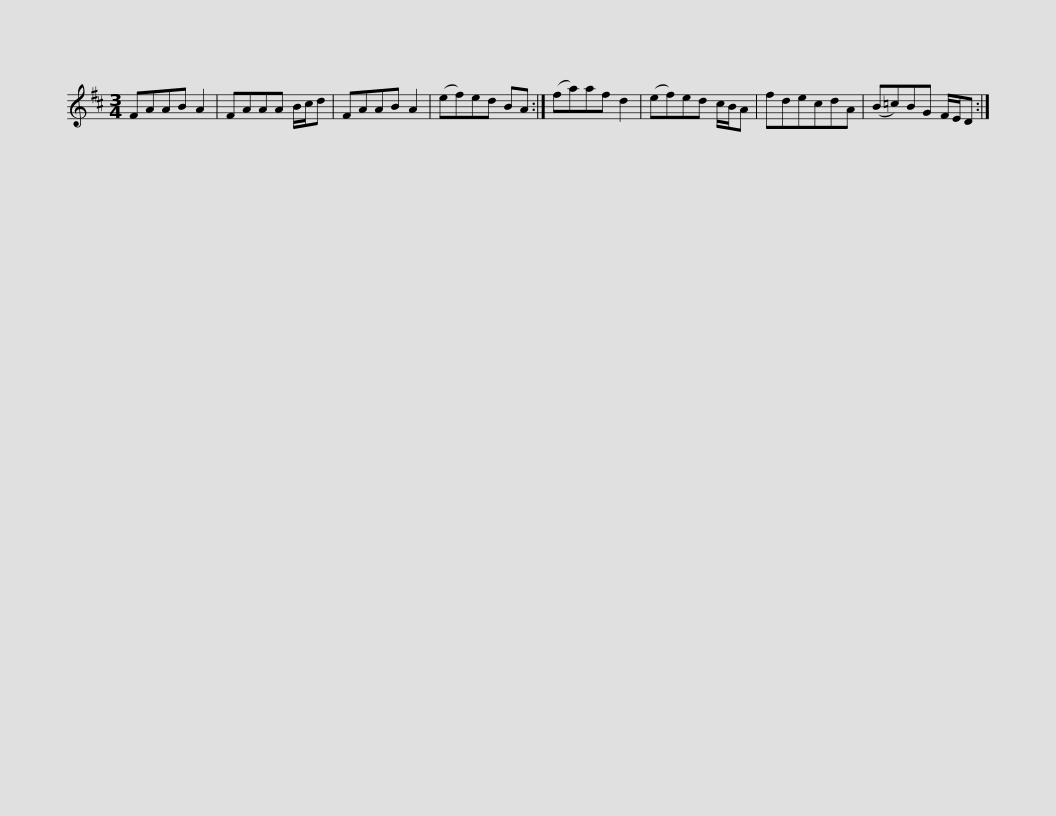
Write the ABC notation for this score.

X:1
L:1/8
M:3/4
I:linebreak $
K:D
V:1 treble
V:1
 FAAB A2 | FAAA B/c/d | FAAB A2 | (ef)ed BA :| (fa)af d2 | %5
 (ef)ed c/B/A | fdecdA |$ (B=c)BG F/E/D :| %8
